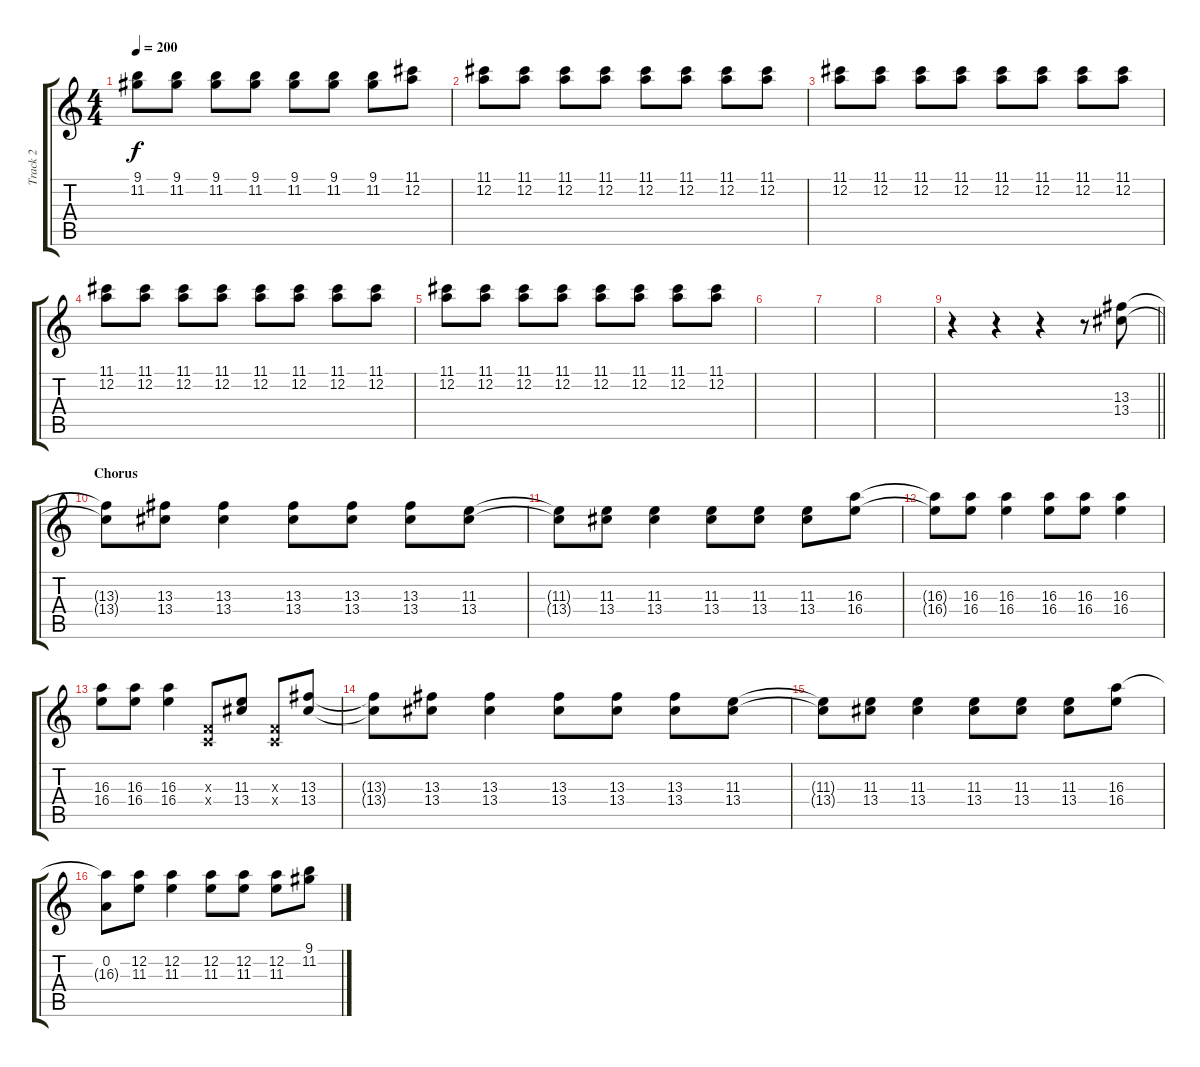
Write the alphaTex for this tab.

\track ("Track 2" "Track 2") {instrument distortionguitar}
\staff {score tabs}
\tuning (D4 A3 F3 C3 G2 D2) {hide}
\ts (4 4)
\tempo 200
\clef g2
\ks c
(9.1 11.2).8{dy f} (9.1 11.2).8 (9.1 11.2).8 (9.1 11.2).8 (9.1 11.2).8 (9.1 11.2).8 (9.1 11.2).8 (11.1 12.2).8 |
(11.1 12.2).8 (11.1 12.2).8 (11.1 12.2).8 (11.1 12.2).8 (11.1 12.2).8 (11.1 12.2).8 (11.1 12.2).8 (11.1 12.2).8 |
(11.1 12.2).8 (11.1 12.2).8 (11.1 12.2).8 (11.1 12.2).8 (11.1 12.2).8 (11.1 12.2).8 (11.1 12.2).8 (11.1 12.2).8 |
(11.1 12.2).8 (11.1 12.2).8 (11.1 12.2).8 (11.1 12.2).8 (11.1 12.2).8 (11.1 12.2).8 (11.1 12.2).8 (11.1 12.2).8 |
(11.1 12.2).8 (11.1 12.2).8 (11.1 12.2).8 (11.1 12.2).8 (11.1 12.2).8 (11.1 12.2).8 (11.1 12.2).8 (11.1 12.2).8 |
|
|
|
\barLineRight lightlight
r.4 r.4 r.4 r.8 (13.3 13.4).8 |
\section ("" "Chorus")
(13.3{t} 13.4{t}).8 (13.3 13.4).8 (13.3 13.4).4 (13.3 13.4).8 (13.3 13.4).8 (13.3 13.4).8 (11.3 13.4).8 |
(11.3{t} 13.4{t}).8 (11.3 13.4).8 (11.3 13.4).4 (11.3 13.4).8 (11.3 13.4).8 (11.3 13.4).8 (16.3 16.4).8 |
(16.3{t} 16.4{t}).8 (16.3 16.4).8 (16.3 16.4).4 (16.3 16.4).8 (16.3 16.4).8 (16.3 16.4).4 |
(16.3 16.4).8 (16.3 16.4).8 (16.3 16.4).4 (0.3{x} 0.4{x}).8 (11.3 13.4).8 (0.3{x} 0.4{x}).8 (13.3 13.4).8 |
(13.3{t} 13.4{t}).8 (13.3 13.4).8 (13.3 13.4).4 (13.3 13.4).8 (13.3 13.4).8 (13.3 13.4).8 (11.3 13.4).8 |
(11.3{t} 13.4{t}).8 (11.3 13.4).8 (11.3 13.4).4 (11.3 13.4).8 (11.3 13.4).8 (11.3 13.4).8 (16.3 16.4).8 |
(0.2 16.3{t}).8 (12.2 11.3).8 (12.2 11.3).4 (12.2 11.3).8 (12.2 11.3).8 (12.2 11.3).8 (9.1 11.2).8
